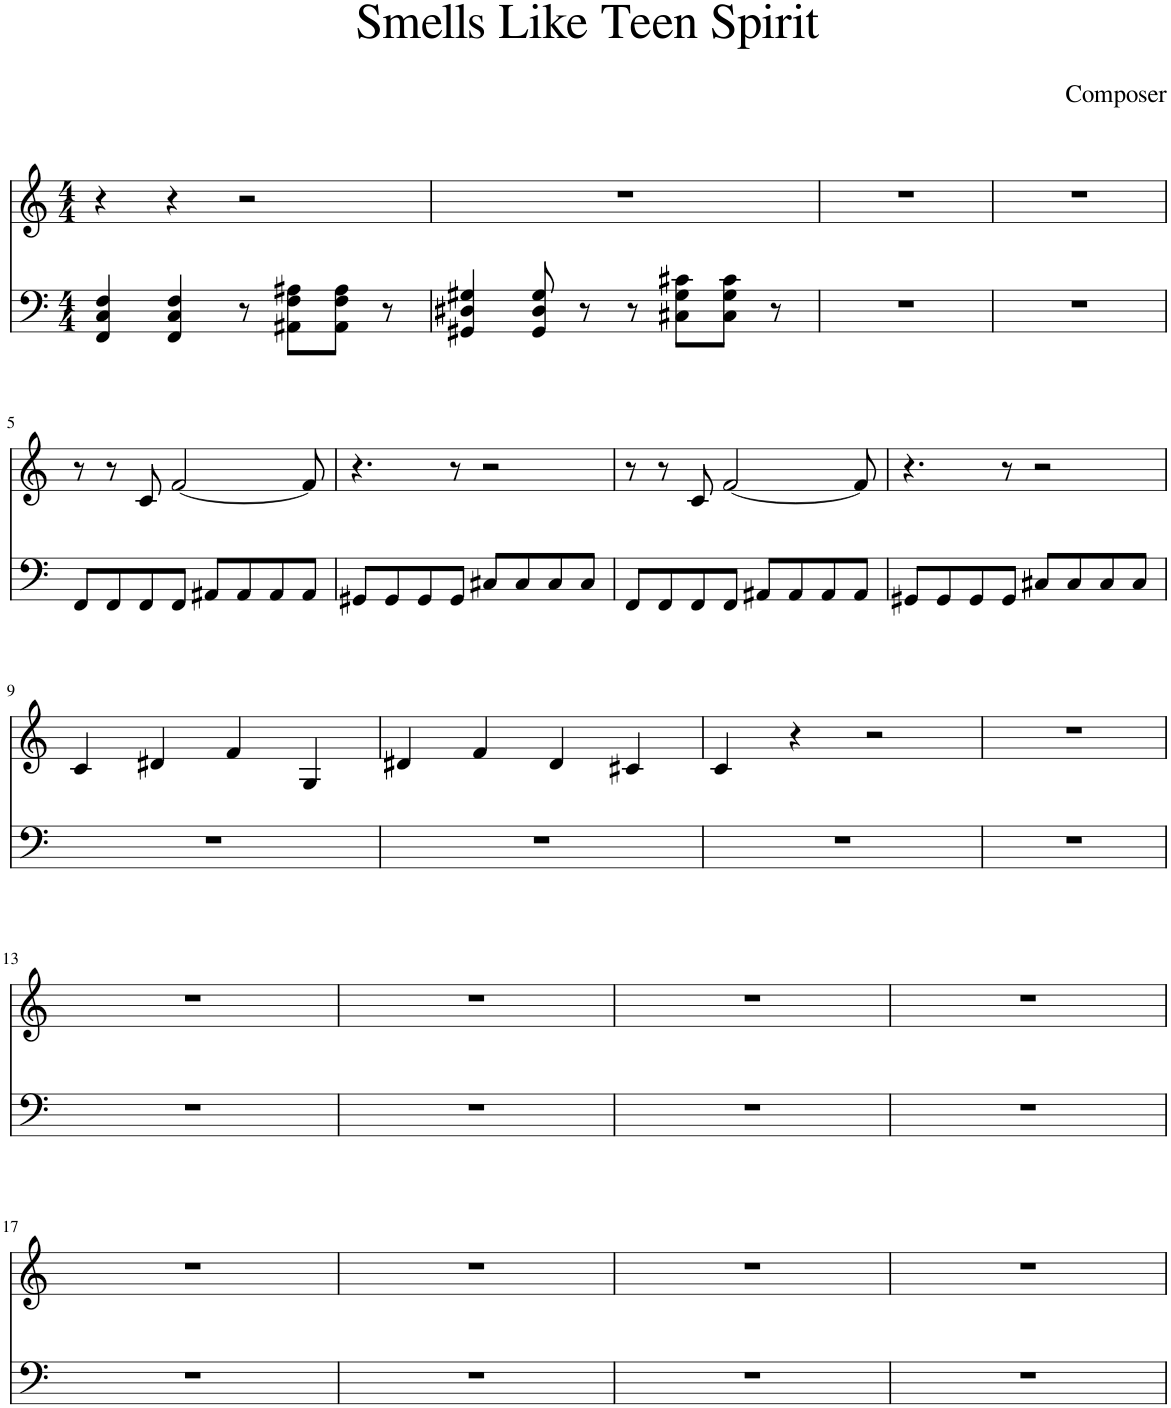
**kern	**kern
*part1	*part1
*staff2	*staff1
*I"Piano	*
*I'Pno.	*
*clefF4	*clefG2
*k[]	*
*M4/4	*M4/4
=1	=1
4FF/ 4C/ 4F/	4r
4FF/ 4C/ 4F/	4r
8r	2r
8AA#X\ 8F\ 8A#X\L	.
8AA#\ 8F\ 8A#\J	.
8r	.
=2	=2
4GG#X/ 4D#X/ 4G#X/	1r
8GG#/ 8D#/ 8G#/	.
8r	.
8r	.
8C#X\ 8G#\ 8c#X\L	.
8C#\ 8G#\ 8c#\J	.
8r	.
=3	=3
1r	1r
=4	=4
1r	1r
!!LO:LB:g=z
=5	=5
8FF/L	8r
8FF/	8r
8FF/	8c/
8FF/J	[2f/
8AA#X/L	.
8AA#/	.
8AA#/	.
8AA#/J	8f/]
=6	=6
8GG#X/L	4.r
8GG#/	.
8GG#/	.
8GG#/J	8r
8C#X/L	2r
8C#/	.
8C#/	.
8C#/J	.
=7	=7
8FF/L	8r
8FF/	8r
8FF/	8c/
8FF/J	[2f/
8AA#X/L	.
8AA#/	.
8AA#/	.
8AA#/J	8f/]
=8	=8
8GG#X/L	4.r
8GG#/	.
8GG#/	.
8GG#/J	8r
8C#X/L	2r
8C#/	.
8C#/	.
8C#/J	.
!!LO:LB:g=z
=9	=9
1r	4c/
.	4d#X/
.	4f/
.	4G/
=10	=10
1r	4d#X/
.	4f/
.	4d#/
.	4c#X/
=11	=11
1r	4c/
.	4r
.	2r
=12	=12
1r	1r
!!LO:LB:g=z
=13	=13
1r	1r
=14	=14
1r	1r
=15	=15
1r	1r
=16	=16
1r	1r
!!LO:LB:g=z
=17	=17
1r	1r
=18	=18
1r	1r
=19	=19
1r	1r
=20	=20
1r	1r
=	=
*-	*-
